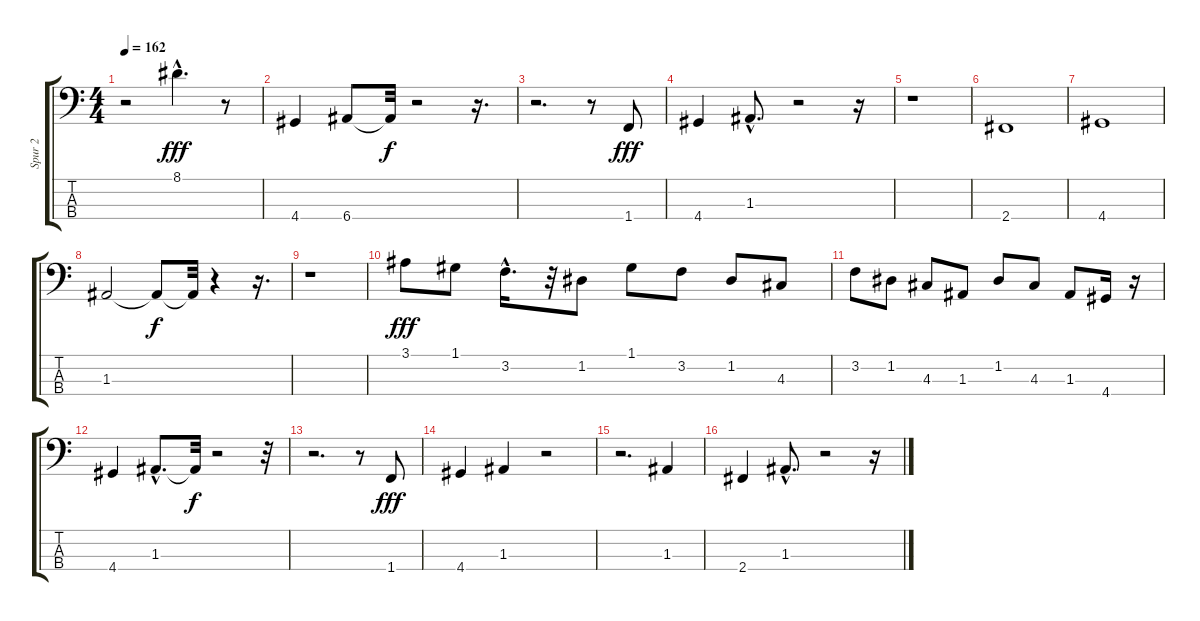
\track ("Spur 2" "Spur 2") {instrument electricbassfinger}
\staff {score tabs}
\tuning (G2 D2 A1 E1) {hide}
\ts (4 4)
\tempo 162
\clef f4
\ks c
r.2{dy f} 8.1{hac}.4{d dy fff} r.8 |
4.4.4 6.4.8 6.4{t}.32{dy f} r.2 r.16{d} |
r.2{d} r.8 1.4.8{dy fff} |
4.4.4 1.3{hac}.8{d} r.2 r.16 |
r.1 |
2.4.1 |
4.4.1 |
1.3.2 1.3{t}.8{dy f} 1.3{t}.32 r.4 r.16{d} |
r.1 |
3.1.8{dy fff} 1.1.8 3.2{hac}.16{d} r.32 1.2.8 1.1.8 3.2.8 1.2.8 4.3.8 |
3.2.8 1.2.8 4.3.8 1.3.8 1.2.8 4.3.8 1.3.8 4.4.16 r.16 |
4.4.4 1.3{hac}.8{d} 1.3{t}.32{dy f} r.2 r.32 |
r.2{d} r.8 1.4.8{dy fff} |
4.4.4 1.3.4 r.2 |
r.2{d} 1.3.4 |
2.4.4 1.3{hac}.8{d} r.2 r.16
